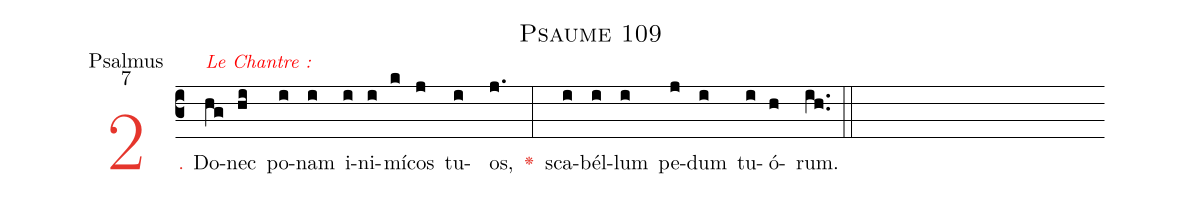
name:Psaume 109;
office-part:Psalmus;
mode:7;
%%
(c3) <c>2.</c> Do<alt>{\textcolor{red}{Le Chantre :}}</alt>(hg)nec(hi) po(i)nam(i) i(i)ni(i){mí}(k){cos}(j) tu(i )os,(j.) <c><v>\greheightstar</v></c>(:) sca(i)bél(i)lum(i) pe(j)dum(i) tu(i)ó(h )rum.(ih..) (::)
